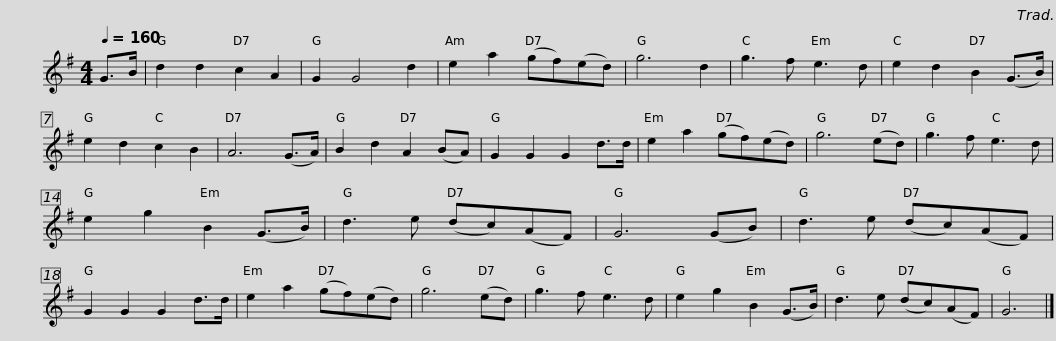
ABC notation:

X:1
L:1/8
Q:1/4=160
M:4/4
I:linebreak $
K:G
V:1 treble
V:1
 G>B | d2 d2 c2 A2 | G2 G4 d2 | e2 a2 (gf)(ed) | g6 d2 | %5
 g3 f e3 d | e2 d2 B2 (G>B) | e2 d2 c2 B2 | A6 (G>A) |$ B2 d2 A2 (BA) | %10
 G2 G2 G2 d>d | e2 a2 (gf)(ed) | g6 (ed) | g3 f e3 d | e2 g2 B2 (G>B) | %15
 d3 e (dc)(AF) | G6 (GB) |$ d3 e (dc)(AF) | G2 G2 G2 d>d | e2 a2 (gf)(ed) | %20
 g6 (ed) | g3 f e3 d | e2 g2 B2 (G>B) | d3 e (dc)(AF) | G6 |] %25
